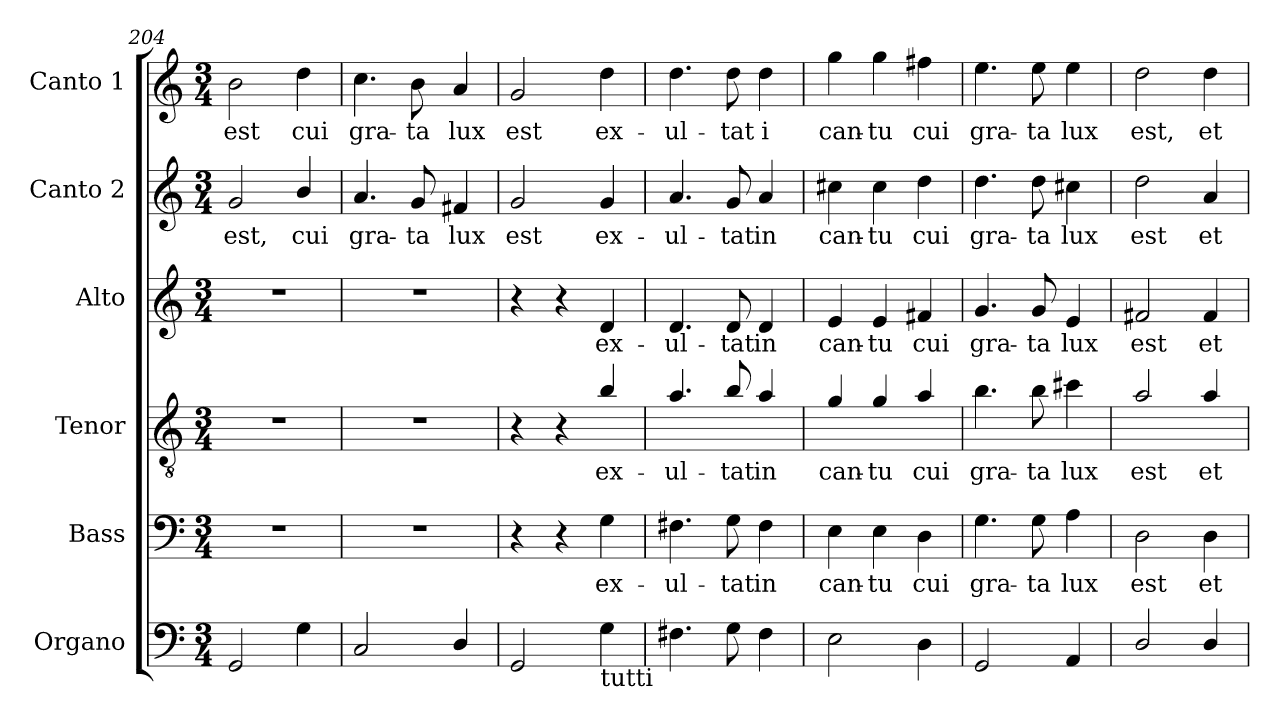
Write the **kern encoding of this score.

**kern	**kern	**text	**kern	**text	**kern	**text	**kern	**text	**kern	**text
*part6	*part5	*part5	*part4	*part4	*part3	*part3	*part2	*part2	*part1	*part1
*staff6	*staff5	*staff5	*staff4	*staff4	*staff3	*staff3	*staff2	*staff2	*staff1	*staff1
*I"Organo	*I"Bass	*	*I"Tenor	*	*I"Alto	*	*I"Canto 2	*	*I"Canto 1	*
*I'Org	*I'B	*	*I'T	*	*I'A	*	*I'C2	*	*I'C1	*
!!LO:LB:g=z
*clefF4	*clefF4	*	*clefGv2	*	*clefG2	*	*clefG2	*	*clefG2	*
*	*	*	*ITrd7c12	*	*	*	*	*	*	*
*k[]	*k[]	*	*k[]	*	*k[]	*	*k[]	*	*k[]	*
*C:	*C:	*	*C:	*	*C:	*	*C:	*	*C:	*
*M3/4	*M3/4	*	*M3/4	*	*M3/4	*	*M3/4	*	*M3/4	*
=204	=204	=204	=204	=204	=204	=204	=204	=204	=204	=204
!	!	!	!	!	!	!	!	!LO:LY:b	!	!
!	!	!	!	!	!	!	!	!	!	!LO:LY:b
2GG/	2.r	.	2.r	.	2.r	.	2g/	est,	2b\	est
!	!	!	!	!	!	!	!	!LO:LY:b	!	!
!	!	!	!	!	!	!	!	!	!	!LO:LY:b
4G\	.	.	.	.	.	.	4b/	cui	4dd\	cui
=205	=205	=205	=205	=205	=205	=205	=205	=205	=205	=205
!	!	!	!	!	!	!	!	!LO:LY:b	!	!
!	!	!	!	!	!	!	!	!	!	!LO:LY:b
2C/	2.r	.	2.r	.	2.r	.	4.a/	gra-	4.cc\	gra-
!	!	!	!	!	!	!	!	!LO:LY:b	!	!
!	!	!	!	!	!	!	!	!	!	!LO:LY:b
.	.	.	.	.	.	.	8g/	-ta	8b\	-ta
!	!	!	!	!	!	!	!	!LO:LY:b	!	!
!	!	!	!	!	!	!	!	!	!	!LO:LY:b
4D/	.	.	.	.	.	.	4f#X/	lux	4a/	lux
=206	=206	=206	=206	=206	=206	=206	=206	=206	=206	=206
!	!	!	!	!	!	!	!	!LO:LY:b	!	!
!	!	!	!	!	!	!	!	!	!	!LO:LY:b
2GG/	4r	.	4r	.	4r	.	2g/	est	2g/	est
.	4r	.	4r	.	4r	.	.	.	.	.
!	!	!LO:LY:b	!	!	!	!	!	!	!	!
!	!	!	!	!LO:LY:b	!	!	!	!	!	!
!	!	!	!	!	!	!LO:LY:b	!	!	!	!
!	!	!	!	!	!	!	!	!LO:LY:b	!	!
!LO:TX:b:t=tutti	!	!	!	!	!	!	!	!	!	!
!	!	!	!	!	!	!	!	!	!	!LO:LY:b
4G\	4G\	ex-	4B/	ex-	4d/	ex-	4g/	ex-	4dd\	ex-
=207	=207	=207	=207	=207	=207	=207	=207	=207	=207	=207
!	!	!LO:LY:b	!	!	!	!	!	!	!	!
!	!	!	!	!LO:LY:b	!	!	!	!	!	!
!	!	!	!	!	!	!LO:LY:b	!	!	!	!
!	!	!	!	!	!	!	!	!LO:LY:b	!	!
!	!	!	!	!	!	!	!	!	!	!LO:LY:b
4.F#X\	4.F#X\	-ul-	4.A/	-ul-	4.d/	-ul-	4.a/	ul-	4.dd\	-ul-
!	!	!LO:LY:b	!	!	!	!	!	!	!	!
!	!	!	!	!LO:LY:b	!	!	!	!	!	!
!	!	!	!	!	!	!LO:LY:b	!	!	!	!
!	!	!	!	!	!	!	!	!LO:LY:b	!	!
!	!	!	!	!	!	!	!	!	!	!LO:LY:b
8G\	8G\	-tat	8B/	-tat	8d/	-tat	8g/	tat	8dd\	-tat
!	!	!LO:LY:b	!	!	!	!	!	!	!	!
!	!	!	!	!LO:LY:b	!	!	!	!	!	!
!	!	!	!	!	!	!LO:LY:b	!	!	!	!
!	!	!	!	!	!	!	!	!LO:LY:b	!	!
!	!	!	!	!	!	!	!	!	!	!LO:LY:b
4F#\	4F#\	in	4A/	in	4d/	in	4a/	in	4dd\	i
=208	=208	=208	=208	=208	=208	=208	=208	=208	=208	=208
!	!	!LO:LY:b	!	!	!	!	!	!	!	!
!	!	!	!	!LO:LY:b	!	!	!	!	!	!
!	!	!	!	!	!	!LO:LY:b	!	!	!	!
!	!	!	!	!	!	!	!	!LO:LY:b	!	!
!	!	!	!	!	!	!	!	!	!	!LO:LY:b
2E\	4E\	can-	4G/	can-	4e/	can-	4cc#X\	can-	4gg\	can-
!	!	!LO:LY:b	!	!	!	!	!	!	!	!
!	!	!	!	!LO:LY:b	!	!	!	!	!	!
!	!	!	!	!	!	!LO:LY:b	!	!	!	!
!	!	!	!	!	!	!	!	!LO:LY:b	!	!
!	!	!	!	!	!	!	!	!	!	!LO:LY:b
.	4E\	-tu	4G/	-tu	4e/	-tu	4cc#\	-tu	4gg\	-tu
!	!	!LO:LY:b	!	!	!	!	!	!	!	!
!	!	!	!	!LO:LY:b	!	!	!	!	!	!
!	!	!	!	!	!	!LO:LY:b	!	!	!	!
!	!	!	!	!	!	!	!	!LO:LY:b	!	!
!	!	!	!	!	!	!	!	!	!	!LO:LY:b
4D\	4D\	cui	4A/	cui	4f#X/	cui	4dd\	cui	4ff#X\	cui
=209	=209	=209	=209	=209	=209	=209	=209	=209	=209	=209
!	!	!LO:LY:b	!	!	!	!	!	!	!	!
!	!	!	!	!LO:LY:b	!	!	!	!	!	!
!	!	!	!	!	!	!LO:LY:b	!	!	!	!
!	!	!	!	!	!	!	!	!LO:LY:b	!	!
!	!	!	!	!	!	!	!	!	!	!LO:LY:b
2GG/	4.G\	gra-	4.B\	gra-	4.g/	gra-	4.dd\	gra-	4.ee\	gra-
!	!	!LO:LY:b	!	!	!	!	!	!	!	!
!	!	!	!	!LO:LY:b	!	!	!	!	!	!
!	!	!	!	!	!	!LO:LY:b	!	!	!	!
!	!	!	!	!	!	!	!	!LO:LY:b	!	!
!	!	!	!	!	!	!	!	!	!	!LO:LY:b
.	8G\	-ta	8B\	-ta	8g/	-ta	8dd\	-ta	8ee\	-ta
!	!	!LO:LY:b	!	!	!	!	!	!	!	!
!	!	!	!	!LO:LY:b	!	!	!	!	!	!
!	!	!	!	!	!	!LO:LY:b	!	!	!	!
!	!	!	!	!	!	!	!	!LO:LY:b	!	!
!	!	!	!	!	!	!	!	!	!	!LO:LY:b
4AA/	4A\	lux	4c#X\	lux	4e/	lux	4cc#X\	lux	4ee\	lux
=210	=210	=210	=210	=210	=210	=210	=210	=210	=210	=210
!	!	!LO:LY:b	!	!	!	!	!	!	!	!
!	!	!	!	!LO:LY:b	!	!	!	!	!	!
!	!	!	!	!	!	!LO:LY:b	!	!	!	!
!	!	!	!	!	!	!	!	!LO:LY:b	!	!
!	!	!	!	!	!	!	!	!	!	!LO:LY:b
2D/	2D\	est	2A/	est	2f#X/	est	2dd\	est	2dd\	est,
!	!	!LO:LY:b	!	!	!	!	!	!	!	!
!	!	!	!	!LO:LY:b	!	!	!	!	!	!
!	!	!	!	!	!	!LO:LY:b	!	!	!	!
!	!	!	!	!	!	!	!	!LO:LY:b	!	!
!	!	!	!	!	!	!	!	!	!	!LO:LY:b
4D/	4D\	et	4A/	et	4f#/	et	4a/	et	4dd\	et
=	=	=	=	=	=	=	=	=	=	=
*-	*-	*-	*-	*-	*-	*-	*-	*-	*-	*-
